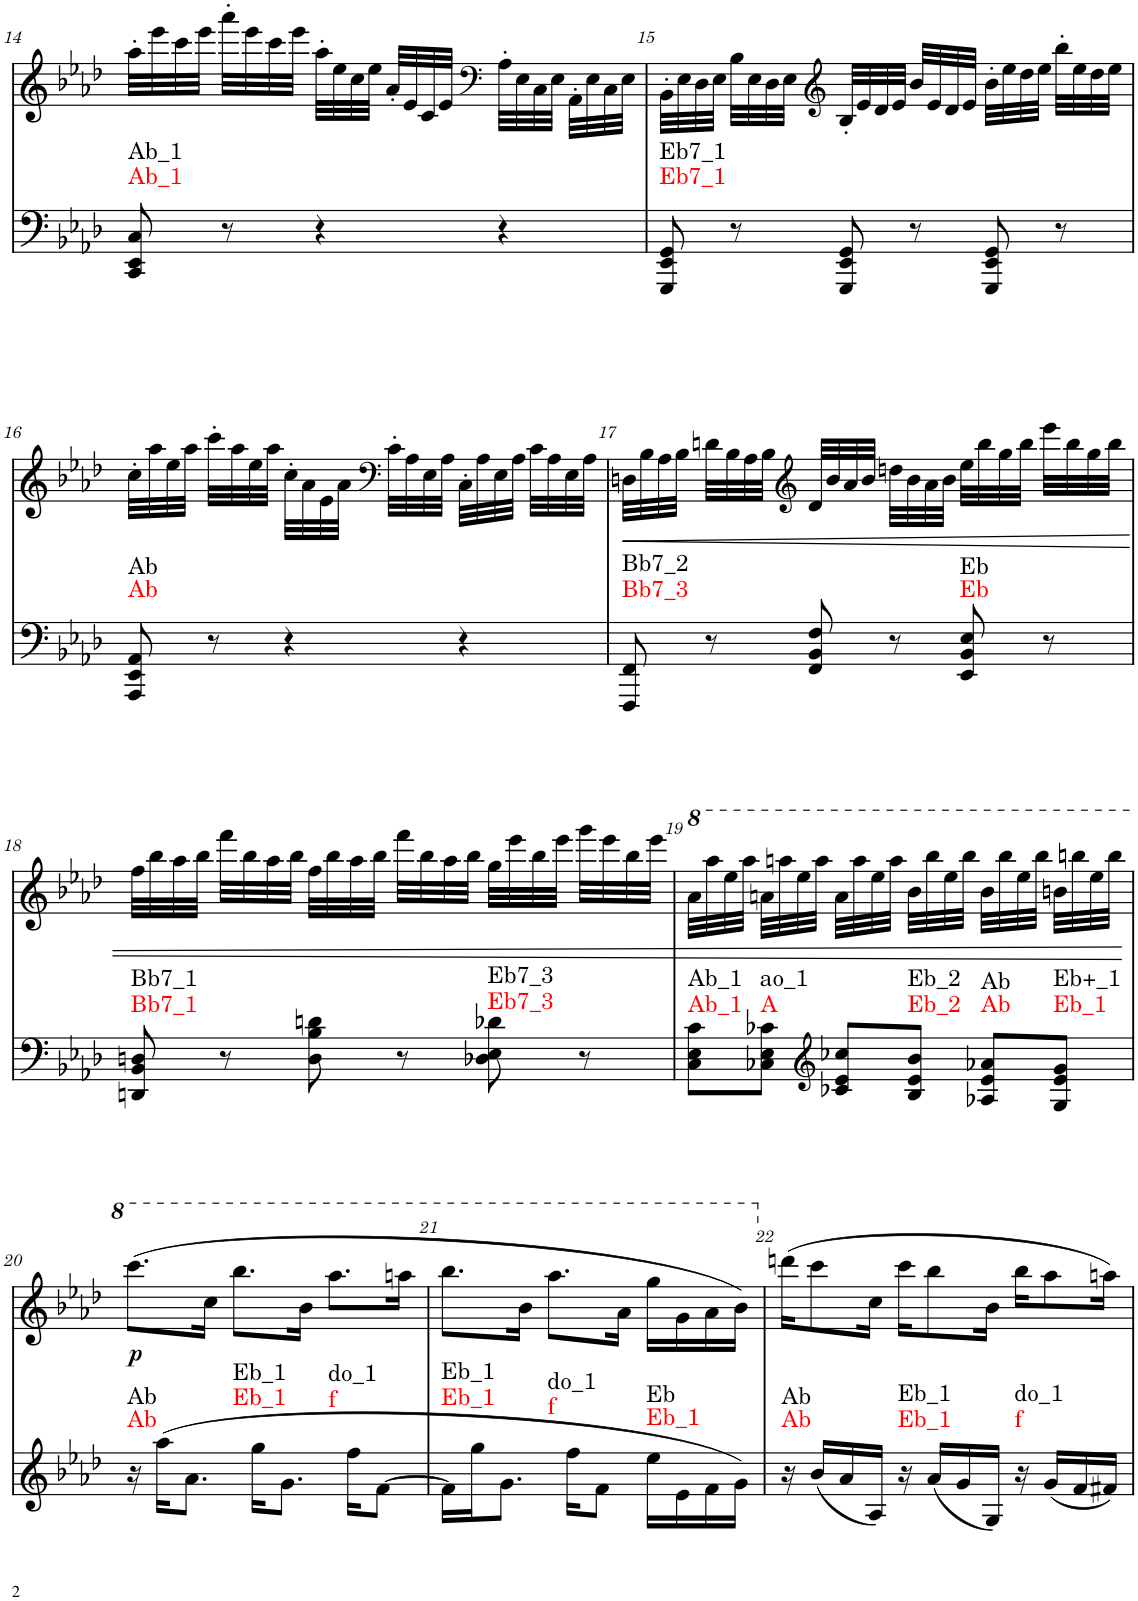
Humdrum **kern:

**kern	**harte	**kern	**text	**dynam
*part2	*part2	*part1	*part1	*part1
*staff2	*	*staff1	*staff1	*staff1
*I"Piano	*	*I"Piano	*	*
*I'Pno	*	*I'Pno	*	*
!!LO:PB:g=z
*clefF4	*	*clefG2	*	*
*k[b-e-a-d-]	*	*k[b-e-a-d-]	*	*
*A-:	*	*A-:	*	*
*M3/4	*	*M3/4	*	*
=14	=14	=14	=14	=14
!	!LO:H:n=1:kt=Ab_1	!	!	!
!	!LO:H:n=2:kt=Ab_1	!	!	!
8CC/ 8EE-/ 8C/	N N	32aa-'\LLL	.	.
.	.	32eee-\	.	.
.	.	32ccc\	.	.
.	.	32eee-\JJJ	.	.
8r	.	32aaa-'\LLL	.	.
.	.	32eee-\	.	.
.	.	32ccc\	.	.
.	.	32eee-\JJJ	.	.
4r	.	32aa-'\LLL	.	.
.	.	32ee-\	.	.
.	.	32cc\	.	.
.	.	32ee-\JJJ	.	.
.	.	32a-'/LLL	.	.
.	.	32e-/	.	.
.	.	32c/	.	.
.	.	32e-/JJJ	.	.
*	*	*clefF4	*	*
4r	.	32A-'\LLL	.	.
.	.	32E-\	.	.
.	.	32C\	.	.
.	.	32E-\JJJ	.	.
.	.	32AA-'\LLL	.	.
.	.	32E-\	.	.
.	.	32C\	.	.
.	.	32E-\JJJ	.	.
=15	=15	=15	=15	=15
!	!LO:H:n=1:kt=Eb7_1	!	!	!
!	!LO:H:n=2:kt=Eb7_1	!	!	!
8GGG/ 8EE-/ 8GG/	N N	32BB-'\LLL	.	.
.	.	32E-\	.	.
.	.	32D-\	.	.
.	.	32E-\JJJ	.	.
8r	.	32B-\LLL	.	.
.	.	32E-\	.	.
.	.	32D-\	.	.
.	.	32E-\JJJ	.	.
*	*	*clefG2	*	*
8GGG/ 8EE-/ 8GG/	.	32B-'/LLL	.	.
.	.	32e-/	.	.
.	.	32d-/	.	.
.	.	32e-/JJJ	.	.
8r	.	32b-/LLL	.	.
.	.	32e-/	.	.
.	.	32d-/	.	.
.	.	32e-/JJJ	.	.
8GGG/ 8EE-/ 8GG/	.	32b-'\LLL	.	.
.	.	32ee-\	.	.
.	.	32dd-\	.	.
.	.	32ee-\JJJ	.	.
8r	.	32bb-'\LLL	.	.
.	.	32ee-\	.	.
.	.	32dd-\	.	.
.	.	32ee-\JJJ	.	.
!!LO:LB:g=z
=16	=16	=16	=16	=16
!	!LO:H:n=1:kt=Ab	!	!	!
!	!LO:H:n=2:kt=Ab	!	!	!
8AAA-/ 8EE-/ 8AA-/	N N	32cc'\LLL	.	.
.	.	32aa-\	.	.
.	.	32ee-\	.	.
.	.	32aa-\JJJ	.	.
8r	.	32ccc'\LLL	.	.
.	.	32aa-\	.	.
.	.	32ee-\	.	.
.	.	32aa-\JJJ	.	.
4r	.	32cc'\LLL	.	.
.	.	32a-\	.	.
.	.	32e-\	.	.
.	.	32a-\JJJ	.	.
*	*	*clefF4	*	*
.	.	32c'\LLL	.	.
.	.	32A-\	.	.
.	.	32E-\	.	.
.	.	32A-\JJJ	.	.
4r	.	32C'\LLL	.	.
.	.	32A-\	.	.
.	.	32E-\	.	.
.	.	32A-\JJJ	.	.
.	.	32c\LLL	.	.
.	.	32A-\	.	.
.	.	32E-\	.	.
.	.	32A-\JJJ	.	.
=17	=17	=17	=17	=17
!	!LO:H:n=1:kt=Bb7_3	!	!	!LO:HP:b
!	!LO:H:n=2:kt=Bb7_2	!	!	!
8FFF/ 8FF/	N N	32Dn\LLL	.	<
.	.	32B-\	.	.
.	.	32A-\	.	.
.	.	32B-\JJJ	.	.
8r	.	32dn\LLL	.	.
.	.	32B-\	.	.
.	.	32A-\	.	.
.	.	32B-\JJJ	.	.
*	*	*clefG2	*	*
8FF/ 8BB-/ 8F/	.	32d/LLL	.	.
.	.	32b-/	.	.
.	.	32a-/	.	.
.	.	32b-/JJJ	.	.
8r	.	32ddn\LLL	.	.
.	.	32b-\	.	.
.	.	32a-\	.	.
.	.	32b-\JJJ	.	.
!	!LO:H:n=1:kt=Eb	!	!	!
!	!LO:H:n=2:kt=Eb	!	!	!
8EE-/ 8BB-/ 8E-/	N N	32ee-\LLL	.	.
.	.	32bb-\	.	.
.	.	32gg\	.	.
.	.	32bb-\JJJ	.	.
8r	.	32eee-\LLL	.	.
.	.	32bb-\	.	.
.	.	32gg\	.	.
.	.	32bb-\JJJ	.	.
!!LO:LB:g=z
=18	=18	=18	=18	=18
!	!LO:H:n=1:kt=Bb7_1	!	!	!
!	!LO:H:n=2:kt=Bb7_1	!	!	!
8DDn/ 8BB-/ 8Dn/	N N	32ff\LLL	.	.
.	.	32bb-\	.	.
.	.	32aa-\	.	.
.	.	32bb-\JJJ	.	.
8r	.	32fff\LLL	.	.
.	.	32bb-\	.	.
.	.	32aa-\	.	.
.	.	32bb-\JJJ	.	.
8D\ 8B-\ 8dn\	.	32ff\LLL	.	.
.	.	32bb-\	.	.
.	.	32aa-\	.	.
.	.	32bb-\JJJ	.	.
8r	.	32fff\LLL	.	.
.	.	32bb-\	.	.
.	.	32aa-\	.	.
.	.	32bb-\JJJ	.	.
!	!LO:H:n=1:kt=Eb7_3	!	!	!
!	!LO:H:n=2:kt=Eb7_3	!	!	!
8D-X\ 8E-\ 8d-X\	N N	32gg\LLL	.	.
.	.	32eee-\	.	.
.	.	32bb-\	.	.
.	.	32eee-\JJJ	.	.
8r	.	32ggg\LLL	.	.
.	.	32eee-\	.	.
.	.	32bb-\	.	.
.	.	32eee-\JJJ	.	.
=19	=19	=19	=19	=19
*	*	*8va	*	*
!	!LO:H:n=1:kt=Ab_1	!	!	!
!	!LO:H:n=2:kt=Ab_1	!	!	!
8C\ 8E-\ 8c\L	N N	32aa-\LLL	.	.
.	.	32aaa-\	.	.
.	.	32eee-\	.	.
.	.	32aaa-\JJJ	.	.
!	!LO:H:n=1:kt=A	!	!	!
!	!LO:H:n=2:kt=ao_1	!	!	!
8C-X\ 8E-\ 8c-X\J	N N	32aan\LLL	.	.
.	.	32aaan\	.	.
.	.	32eee-\	.	.
.	.	32aaa\JJJ	.	.
*clefG2	*	*	*	*
8c-X/ 8e-/ 8cc-X/L	.	32aa\LLL	.	.
.	.	32aaa\	.	.
.	.	32eee-\	.	.
.	.	32aaa\JJJ	.	.
!	!LO:H:n=1:kt=Eb_2	!	!	!
!	!LO:H:n=2:kt=Eb_2	!	!	!
8B-/ 8e-/ 8b-/J	N N	32bb-\LLL	.	.
.	.	32bbb-\	.	.
.	.	32eee-\	.	.
.	.	32bbb-\JJJ	.	.
!	!LO:H:n=1:kt=Ab	!	!	!
!	!LO:H:n=2:kt=Ab	!	!	!
8A-X/ 8e-/ 8a-X/L	N N	32bb-\LLL	.	.
.	.	32bbb-\	.	.
.	.	32eee-\	.	.
.	.	32bbb-\JJJ	.	.
!	!LO:H:n=1:kt=Eb_1	!	!	!
!	!LO:H:n=2:kt=Eb+_1	!	!	!
8G/ 8e-/ 8g/J	N N	32bbn\LLL	.	.
.	.	32bbbn\	.	.
.	.	32eee-\	.	.
.	.	32bbb\JJJ	.	.
.	.	.	.	[
!!LO:LB:g=z
=20	=20	=20	=20	=20
!	!LO:H:n=1:kt=Ab	!	!LO:LY:b	!
!	!LO:H:n=2:kt=Ab	!	!	!
16r	N N	(8.cccc\L	.	.
(16aa-\KL	.	.	.	.
!	!LO:H:n=1:kt=Eb_1	!	!	!
!	!LO:H:n=2:kt=Eb_1	!	!	!
8.a-\J	N N	.	.	.
.	.	16ccc\Jk	.	.
.	.	8.bbb-\L	.	.
16gg\KL	.	.	.	.
!	!LO:H:n=1:kt=f	!	!	!
!	!LO:H:n=2:kt=do_1	!	!	!
8.g\J	N N	.	.	.
.	.	16bb-\Jk	.	.
.	.	8.aaa-\L	.	.
16ff\KL	.	.	.	.
[8f\J	.	.	.	.
.	.	16aaan\Jk	.	.
=21	=21	=21	=21	=21
!	!LO:H:n=1:kt=Eb_1	!	!	!
!	!LO:H:n=2:kt=Eb_1	!	!	!
16f\LL]	N N	8.bbb-\L	.	.
16gg\J	.	.	.	.
!	!LO:H:n=1:kt=f	!	!	!
!	!LO:H:n=2:kt=do_1	!	!	!
8.g\J	N N	.	.	.
.	.	16bb-\Jk	.	.
.	.	8.aaa-\L	.	.
16ff\KL	.	.	.	.
8f\J	.	.	.	.
.	.	16aa-\Jk	.	.
!	!LO:H:n=1:kt=Eb_1	!	!	!
!	!LO:H:n=2:kt=Eb	!	!	!
16ee-\LL	N N	16ggg\LL	.	.
16e-\	.	16gg\	.	.
16f\	.	16aa-\	.	.
16g\JJ)	.	16bb-\JJ)	.	.
=22	=22	=22	=22	=22
*	*	*X8va	*	*
!	!LO:H:n=1:kt=Ab	!	!	!
!	!LO:H:n=2:kt=Ab	!	!	!
16r	N N	(16dddn\KL	.	.
(16b-/LL	.	8ccc\	.	.
16a-/	.	.	.	.
16A-/JJ)	.	16cc\Jk	.	.
!	!LO:H:n=1:kt=Eb_1	!	!	!
!	!LO:H:n=2:kt=Eb_1	!	!	!
16r	N N	16ccc\KL	.	.
(16a-/LL	.	8bb-\	.	.
16g/	.	.	.	.
16G/JJ)	.	16b-\Jk	.	.
!	!LO:H:n=1:kt=f	!	!	!
!	!LO:H:n=2:kt=do_1	!	!	!
16r	N N	16bb-\KL	.	.
(16g/LL	.	8aa-\	.	.
16f/	.	.	.	.
16f#X/JJ)	.	16aan\Jk)	.	.
=	=	=	=	=
*-	*-	*-	*-	*-
